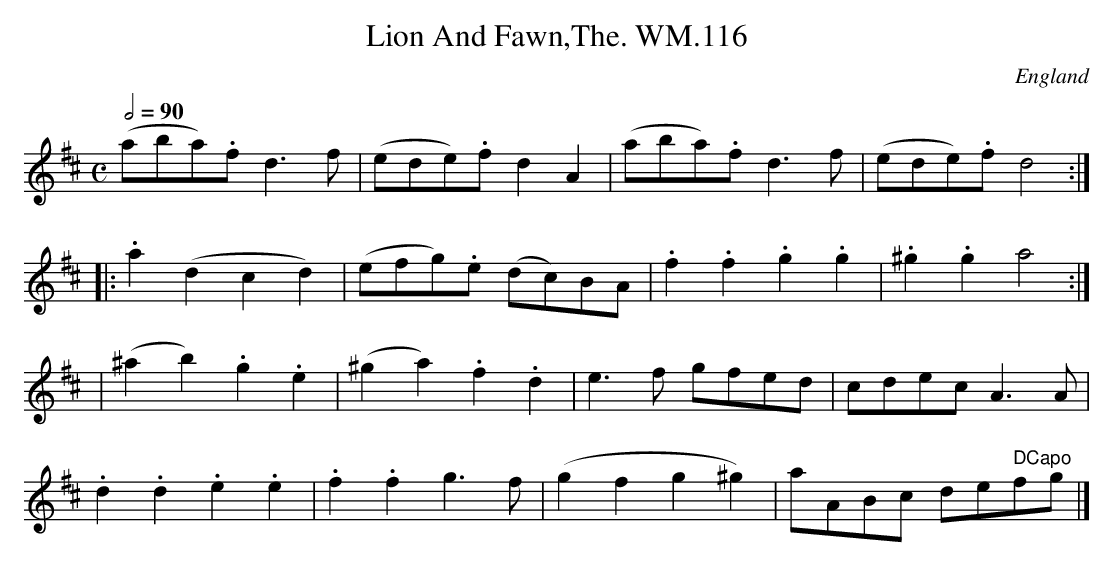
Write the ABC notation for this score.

X:1
T:Lion And Fawn,The. WM.116
M:C
L:1/8
Q:1/2=90
O:England
K:D major
(aba).fd3f|(ede).fd2A2|(aba).fd3f|(ede).fd4:|!
|:.a2(d2c2d2)|(efg).e (dc)BA|.f2.f2.g2.g2|.^g2.g2a4:|!
|(^a2b2).g2.e2|(^g2a2).f2.d2|e3f gfed|cdecA3A|!
.d2.d2.e2.e2|.f2.f2g3f|(g2f2g2^g2)|aABc de" DCapo"fg|]
